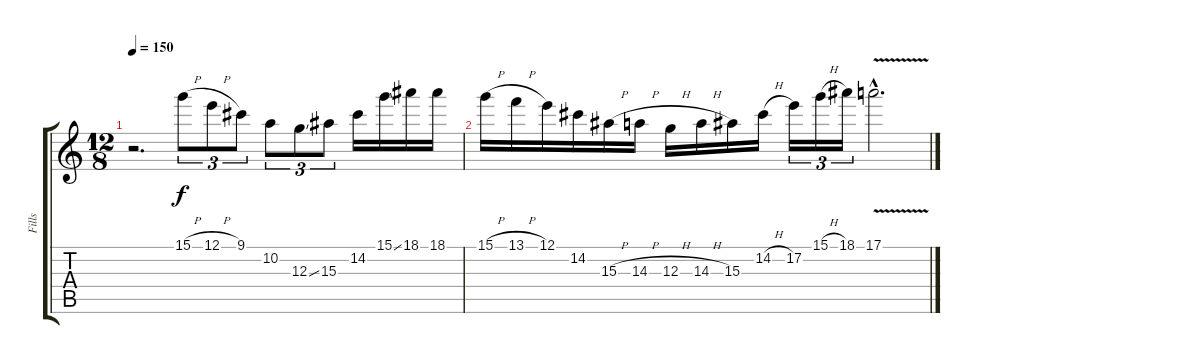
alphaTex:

\track ("Fills" "Fills") {instrument distortionguitar}
\staff {score tabs}
\tuning (E4 B3 G3 D3 A2 E2) {hide}
\ts (12 8)
\tempo 150
\clef g2
\ks c
r.2{d dy f} 15.1{h}.8{tu (3 2)} 12.1{h}.8{tu (3 2)} 9.1.8{tu (3 2)} 10.2.8{tu (3 2)} 12.3{ss}.8{tu (3 2)} 15.3.8{tu (3 2)} 14.2.16 15.1{ss}.16 18.1.16 18.1.16 |
15.1{h}.16 13.1{h}.16 12.1.16 14.2.16 15.3{h}.16 14.3{h}.16 12.3{h}.16 14.3{h}.16 15.3.16 14.2{h}.16 17.2.16{tu (3 2)} 15.1{h}.16{tu (3 2)} 18.1.16{tu (3 2)} 17.1{v hac}.2{d}
